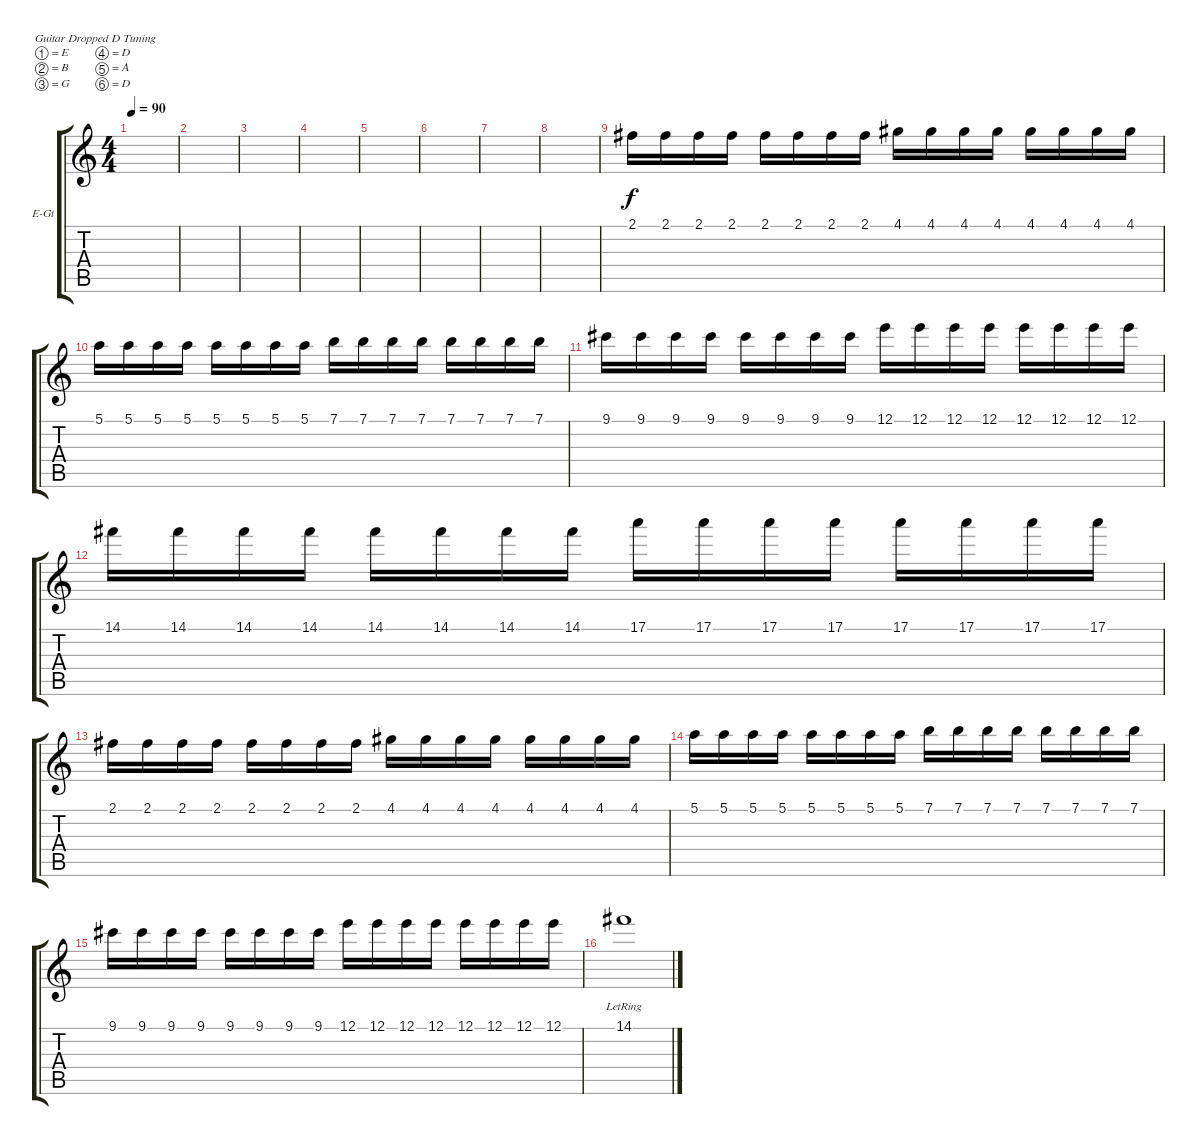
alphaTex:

\defaultSystemsLayout 4
\bracketExtendMode groupsimilarinstruments
\firstSystemTrackNameOrientation horizontal
\otherSystemsTrackNameOrientation horizontal
\track ("dist back" "E-Gt") {instrument overdrivenguitar}
\staff {score tabs}
\tuning (E4 B3 G3 D3 A2 D2)
\ts (4 4)
\tempo 90
\clef g2
\scale
0.333333
\ks c
|
\scale
0.333333 |
\scale
0.333333 |
\scale
0.333333 |
\scale
0.333333 |
\scale
0.333333 |
\scale
0.333333 |
\scale
0.333333 |
\scale
0.333333 2.1.16 2.1.16 2.1.16 2.1.16 2.1.16 2.1.16 2.1.16 2.1.16 4.1.16 4.1.16 4.1.16 4.1.16 4.1.16 4.1.16 4.1.16 4.1.16 |
\scale
0.333333 5.1.16 5.1.16 5.1.16 5.1.16 5.1.16 5.1.16 5.1.16 5.1.16 7.1.16 7.1.16 7.1.16 7.1.16 7.1.16 7.1.16 7.1.16 7.1.16 |
\scale
0.333333 9.1.16 9.1.16 9.1.16 9.1.16 9.1.16 9.1.16 9.1.16 9.1.16 12.1.16 12.1.16 12.1.16 12.1.16 12.1.16 12.1.16 12.1.16 12.1.16 |
14.1.16 14.1.16 14.1.16 14.1.16 14.1.16 14.1.16 14.1.16 14.1.16 17.1.16 17.1.16 17.1.16 17.1.16 17.1.16 17.1.16 17.1.16 17.1.16 |
2.1.16 2.1.16 2.1.16 2.1.16 2.1.16 2.1.16 2.1.16 2.1.16 4.1.16 4.1.16 4.1.16 4.1.16 4.1.16 4.1.16 4.1.16 4.1.16 |
5.1.16 5.1.16 5.1.16 5.1.16 5.1.16 5.1.16 5.1.16 5.1.16 7.1.16 7.1.16 7.1.16 7.1.16 7.1.16 7.1.16 7.1.16 7.1.16 |
9.1.16 9.1.16 9.1.16 9.1.16 9.1.16 9.1.16 9.1.16 9.1.16 12.1.16 12.1.16 12.1.16 12.1.16 12.1.16 12.1.16 12.1.16 12.1.16 |
14.1{lr}.1
